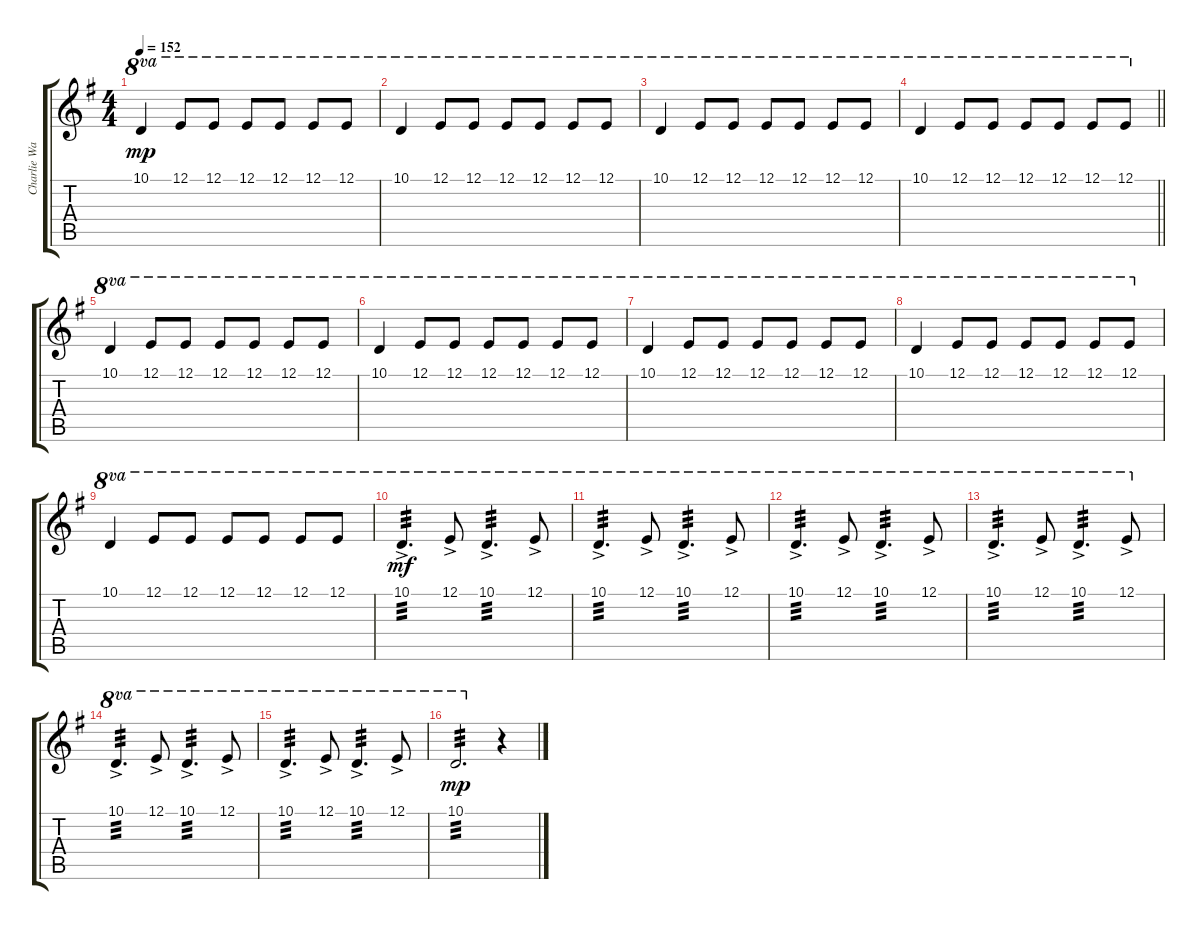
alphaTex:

\track ("Charlie Watts - Cymbal & Misc Percussion" "Charlie Wa") {instrument reversecymbal}
\staff {score tabs}
\tuning (E4 B3 G3 D3 A2 E2) {hide}
\ts (4 4)
\tempo 152
\clef g2
\ks g
10.1.4{ot 8va dy mp} 12.1.8{ot 8va} 12.1.8{ot 8va} 12.1.8{ot 8va} 12.1.8{ot 8va} 12.1.8{ot 8va} 12.1.8{ot 8va} |
10.1.4{ot 8va} 12.1.8{ot 8va} 12.1.8{ot 8va} 12.1.8{ot 8va} 12.1.8{ot 8va} 12.1.8{ot 8va} 12.1.8{ot 8va} |
10.1.4{ot 8va} 12.1.8{ot 8va} 12.1.8{ot 8va} 12.1.8{ot 8va} 12.1.8{ot 8va} 12.1.8{ot 8va} 12.1.8{ot 8va} |
\barLineRight lightlight
10.1.4{ot 8va} 12.1.8{ot 8va} 12.1.8{ot 8va} 12.1.8{ot 8va} 12.1.8{ot 8va} 12.1.8{ot 8va} 12.1.8{ot 8va} |
10.1.4{ot 8va} 12.1.8{ot 8va} 12.1.8{ot 8va} 12.1.8{ot 8va} 12.1.8{ot 8va} 12.1.8{ot 8va} 12.1.8{ot 8va} |
10.1.4{ot 8va} 12.1.8{ot 8va} 12.1.8{ot 8va} 12.1.8{ot 8va} 12.1.8{ot 8va} 12.1.8{ot 8va} 12.1.8{ot 8va} |
10.1.4{ot 8va} 12.1.8{ot 8va} 12.1.8{ot 8va} 12.1.8{ot 8va} 12.1.8{ot 8va} 12.1.8{ot 8va} 12.1.8{ot 8va} |
10.1.4{ot 8va} 12.1.8{ot 8va} 12.1.8{ot 8va} 12.1.8{ot 8va} 12.1.8{ot 8va} 12.1.8{ot 8va} 12.1.8{ot 8va} |
10.1.4{ot 8va} 12.1.8{ot 8va} 12.1.8{ot 8va} 12.1.8{ot 8va} 12.1.8{ot 8va} 12.1.8{ot 8va} 12.1.8{ot 8va} |
10.1{ac}.4{d ot 8va tp 3 dy mf} 12.1{ac}.8{ot 8va} 10.1{ac}.4{d ot 8va tp 3} 12.1{ac}.8{ot 8va} |
10.1{ac}.4{d ot 8va tp 3} 12.1{ac}.8{ot 8va} 10.1{ac}.4{d ot 8va tp 3} 12.1{ac}.8{ot 8va} |
10.1{ac}.4{d ot 8va tp 3} 12.1{ac}.8{ot 8va} 10.1{ac}.4{d ot 8va tp 3} 12.1{ac}.8{ot 8va} |
10.1{ac}.4{d ot 8va tp 3} 12.1{ac}.8{ot 8va} 10.1{ac}.4{d ot 8va tp 3} 12.1{ac}.8{ot 8va} |
10.1{ac}.4{d ot 8va tp 3} 12.1{ac}.8{ot 8va} 10.1{ac}.4{d ot 8va tp 3} 12.1{ac}.8{ot 8va} |
10.1{ac}.4{d ot 8va tp 3} 12.1{ac}.8{ot 8va} 10.1{ac}.4{d ot 8va tp 3} 12.1{ac}.8{ot 8va} |
10.1.2{d ot 8va tp 3 dy mp} r.4
